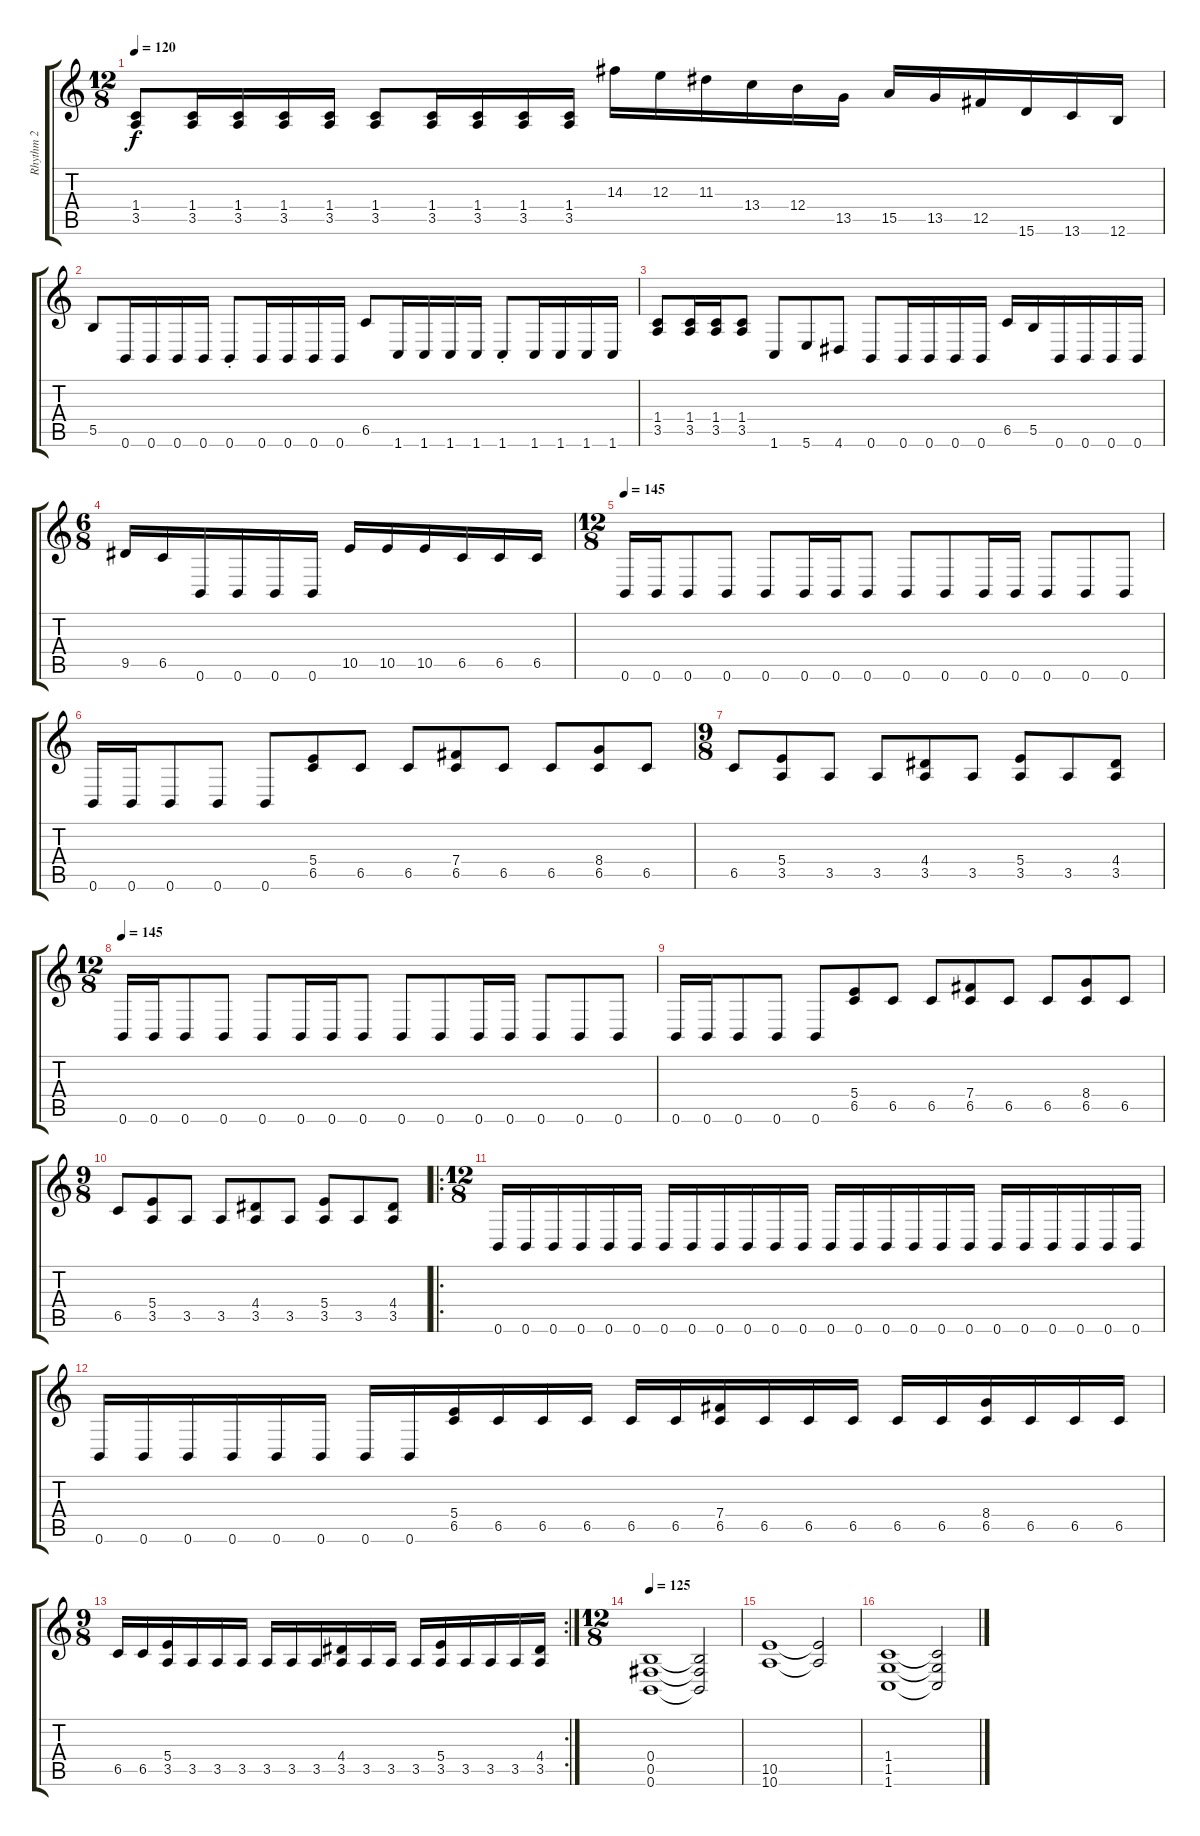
\track ("Rhythm 2" "Rhythm 2") {instrument distortionguitar}
\staff {score tabs}
\tuning (Db4 Ab3 E3 B2 Gb2 B1) {hide}
\ts (12 8)
\tempo 120
\clef g2
\ks c
(1.4 3.5).8{dy f} (1.4 3.5).16 (1.4 3.5).16 (1.4 3.5).16 (1.4 3.5).16 (1.4 3.5).8 (1.4 3.5).16 (1.4 3.5).16 (1.4 3.5).16 (1.4 3.5).16 14.3.16 12.3.16 11.3.16 13.4.16 12.4.16 13.5.16 15.5.16 13.5.16 12.5.16 15.6.16 13.6.16 12.6.16 |
5.5.8 0.6.16 0.6.16 0.6.16 0.6.16 0.6{st}.8 0.6.16 0.6.16 0.6.16 0.6.16 6.5.8 1.6.16 1.6.16 1.6.16 1.6.16 1.6{st}.8 1.6.16 1.6.16 1.6.16 1.6.16 |
(1.4 3.5).8 (1.4 3.5).16 (1.4 3.5).16 (1.4 3.5).8 1.6.8 5.6.8 4.6.8 0.6.8 0.6.16 0.6.16 0.6.16 0.6.16 6.5.16 5.5.16 0.6.16 0.6.16 0.6.16 0.6.16 |
\ts (6 8)
9.5.16 6.5.16 0.6.16 0.6.16 0.6.16 0.6.16 10.5.16 10.5.16 10.5.16 6.5.16 6.5.16 6.5.16 |
\ts (12 8)
\tempo 145
0.6.16{instrument distortionguitar} 0.6.16 0.6.8 0.6.8 0.6.8 0.6.16 0.6.16 0.6.8 0.6.8 0.6.8 0.6.16 0.6.16 0.6.8 0.6.8 0.6.8 |
0.6.16 0.6.16 0.6.8 0.6.8 0.6.8 (5.4 6.5).8 6.5.8 6.5.8 (7.4 6.5).8 6.5.8 6.5.8 (8.4 6.5).8 6.5.8 |
\ts (9 8)
6.5.8 (5.4 3.5).8 3.5.8 3.5.8 (4.4 3.5).8 3.5.8 (5.4 3.5).8 3.5.8 (4.4 3.5).8 |
\ts (12 8)
\tempo 145
0.6.16{instrument distortionguitar} 0.6.16 0.6.8 0.6.8 0.6.8 0.6.16 0.6.16 0.6.8 0.6.8 0.6.8 0.6.16 0.6.16 0.6.8 0.6.8 0.6.8 |
0.6.16 0.6.16 0.6.8 0.6.8 0.6.8 (5.4 6.5).8 6.5.8 6.5.8 (7.4 6.5).8 6.5.8 6.5.8 (8.4 6.5).8 6.5.8 |
\ts (9 8)
6.5.8 (5.4 3.5).8 3.5.8 3.5.8 (4.4 3.5).8 3.5.8 (5.4 3.5).8 3.5.8 (4.4 3.5).8 |
\ro
\ts (12 8)
0.6.16 0.6.16 0.6.16 0.6.16 0.6.16 0.6.16 0.6.16 0.6.16 0.6.16 0.6.16 0.6.16 0.6.16 0.6.16 0.6.16 0.6.16 0.6.16 0.6.16 0.6.16 0.6.16 0.6.16 0.6.16 0.6.16 0.6.16 0.6.16 |
0.6.16 0.6.16 0.6.16 0.6.16 0.6.16 0.6.16 0.6.16 0.6.16 (5.4 6.5).16 6.5.16 6.5.16 6.5.16 6.5.16 6.5.16 (7.4 6.5).16 6.5.16 6.5.16 6.5.16 6.5.16 6.5.16 (8.4 6.5).16 6.5.16 6.5.16 6.5.16 |
\rc 2
\ts (9 8)
6.5.16 6.5.16 (5.4 3.5).16 3.5.16 3.5.16 3.5.16 3.5.16 3.5.16 3.5.16 (4.4 3.5).16 3.5.16 3.5.16 3.5.16 (5.4 3.5).16 3.5.16 3.5.16 3.5.16 (4.4 3.5).16 |
\ts (12 8)
\tempo 125
(0.4 0.5 0.6).1{instrument distortionguitar} (0.4{t} 0.5{t} 0.6{t}).2 |
(10.5 10.6).1 (10.5{t} 10.6{t}).2 |
(1.4 1.5 1.6).1 (1.4{t} 1.5{t} 1.6{t}).2
